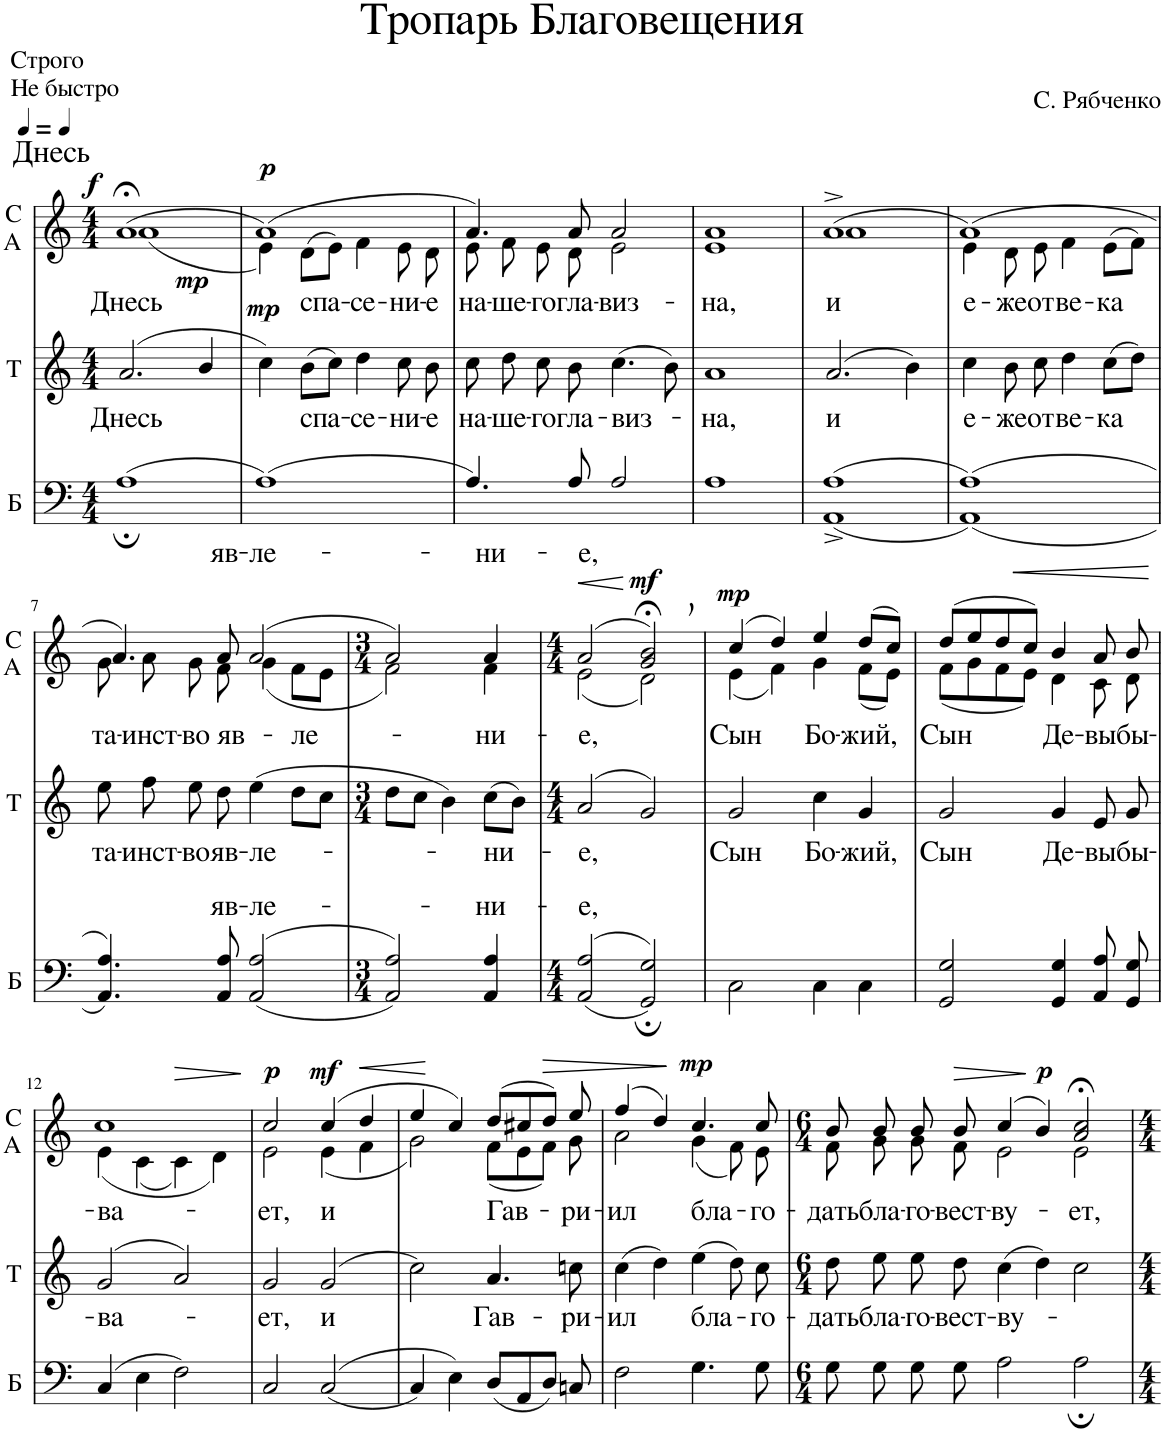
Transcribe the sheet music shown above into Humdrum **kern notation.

**kern	**text	**kern	**text	**dynam	**kern	**text	**dynam
*part3	*part3	*part2	*part2	*part2	*part1	*part1	*part1
*staff3	*staff3	*staff2	*staff2	*staff2	*staff1	*staff1	*staff1
*I"Б	*	*I"T	*	*	*I"C A	*	*
*	*	*I'T	*	*	*I'C A	*	*
*clefF4	*	*clefG2	*	*	*clefG2	*	*
*k[]	*	*k[]	*	*	*k[]	*	*
*M4/4	*	*M4/4	*	*	*M4/4	*	*
=1	=1	=1	=1	=1	=1	=1	=1
!	!	!	!LO:LY:b	!	!	!LO:LY:b	!LO:DY:a
*	*	*	*	*	*^	*	*
!	!	!	!	!	!	!	!	!LO:DY:n=1:b
(1A;	.	(>2.a/	Днесь	.	(1a;<	(1a	Днесь	f mp
.	.	4b/	.	.	.	.	.	.
=2	=2	=2	=2	=2	=2	=2	=2	=2
!	!	!	!	!LO:DY:a	!	!	!	!LO:DY:a
(1A)	.	4cc\)	.	mp	(1a)	4e\)	.	p
!	!	!	!LO:LY:b	!	!	!	!LO:LY:b	!
.	.	(8b\L	спа-	.	.	(>8d\L	спа-	.
.	.	8cc\J)	.	.	.	8e\J)	.	.
!	!	!	!LO:LY:b	!	!	!	!LO:LY:b	!
.	.	4dd\	се-	.	.	4f\	се-	.
!	!	!	!LO:LY:b	!	!	!	!LO:LY:b	!
.	.	8cc\	-ни-	.	.	8e\	-ни-	.
!	!	!	!LO:LY:b	!	!	!	!LO:LY:b	!
.	.	8b\	-е	.	.	8d\	-е	.
=3	=3	=3	=3	=3	=3	=3	=3	=3
!	!	!	!	!	!LO:TX:a:t=Днесь	!	!	!
!	!	!	!LO:LY:b	!	!	!	!LO:LY:b	!
4.A/)	.	8cc\	на-	.	4.a/)	8e\	на-	.
!	!	!	!LO:LY:b	!	!	!	!LO:LY:b	!
.	.	8dd\	-ше-	.	.	8f\	-ше-	.
!	!	!	!LO:LY:b	!	!	!	!LO:LY:b	!
.	.	8cc\	-го	.	.	8e\	-го	.
!	!	!	!LO:LY:b	!	!	!	!LO:LY:b	!
8A/	.	8b\	гла-	.	8a/	8d\	гла-	.
!	!	!	!LO:LY:b	!	!	!	!LO:LY:b	!
2A/	.	(4.cc\	-виз-	.	2a/	2e\	-виз-	.
.	.	8b\)	.	.	.	.	.	.
=4	=4	=4	=4	=4	=4	=4	=4	=4
!	!	!	!LO:LY:b	!	!	!	!LO:LY:b	!
1A	.	1a	на,	.	1a	1e	-на,	.
=5	=5	=5	=5	=5	=5	=5	=5	=5
!	!	!	!LO:LY:b	!	!	!	!LO:LY:b	!
(>(1AA^ 1A^	.	(2.a/	и	.	(1a^	1a	и	.
.	.	4b\)	.	.	.	.	.	.
=6	=6	=6	=6	=6	=6	=6	=6	=6
!	!	!	!LO:LY:b	!	!	!	!LO:LY:b	!
((>1AA 1A))	.	4cc\	е-	.	(1a)	4e\	е-	.
!	!	!	!LO:LY:b	!	!	!	!LO:LY:b	!
.	.	8b\	-же	.	.	8d\	-же	.
!	!	!	!LO:LY:b	!	!	!	!LO:LY:b	!
.	.	8cc\	от	.	.	8e\	от	.
!	!	!	!LO:LY:b	!	!	!	!LO:LY:b	!
.	.	4dd\	ве-	.	.	4f\	ве-	.
!	!	!	!LO:LY:b	!	!	!	!LO:LY:b	!
.	.	(8cc\L	-ка	.	.	(>8e\L	-ка	.
.	.	8dd\J)	.	.	.	8f\J)	.	.
!!LO:LB:g=z	!!
=7	=7	=7	=7	=7	=7	=7	=7	=7
!	!	!	!LO:LY:b	!	!	!	!LO:LY:b	!
4.AA/ 4.A/))	.	8ee\	та-	.	4.a/)	8g\	та-	.
!	!	!	!LO:LY:b	!	!	!	!LO:LY:b	!
.	.	8ff\	-инст-	.	.	8a\	-инст-	.
!	!	!	!LO:LY:b	!	!	!	!LO:LY:b	!
.	.	8ee\	-во	.	.	8g\	-во	.
!	!LO:LY:a	!	!LO:LY:b	!	!	!	!LO:LY:a	!
!	!	!	!	!	!	!	!LO:LY:b	!
8AA/ 8A/	яв-	8dd\	яв-	.	8a/	8f\	яв-	.
!	!LO:LY:a	!	!LO:LY:b	!	!	!	!LO:LY:a	!
(>(2AA/ 2A/	-ле-	(4ee\	-ле-	.	(2a/	(4g\	-ле-	.
!	!	!	!	!	!	!	!LO:LY:b	!
.	.	8dd\L	.	.	.	8f\L	ле-	.
.	.	8cc\J	.	.	.	8e\J	.	.
=8	=8	=8	=8	=8	=8	=8	=8	=8
*M3/4	*	*M3/4	*	*	*M3/4	*	*	*
2AA/ 2A/))	.	8dd\L	.	.	2a/)	2f\)	.	.
.	.	8cc\J	.	.	.	.	.	.
.	.	4b\)	.	.	.	.	.	.
!	!LO:LY:a	!	!LO:LY:b	!	!	!	!LO:LY:a	!
!	!	!	!	!	!	!	!LO:LY:b	!
4AA/ 4A/	ни-	(8cc\L	ни-	.	4a/	4f\	ни-	.
.	.	8b\J)	.	.	.	.	.	.
=9	=9	=9	=9	=9	=9	=9	=9	=9
*M4/4	*	*M4/4	*	*	*M4/4	*	*	*
!	!LO:LY:a	!	!LO:LY:b	!	!	!	!LO:LY:a	!LO:HP:b
!	!	!	!	!	!	!	!LO:LY:b	!
(>(2AA/ 2A/	-е,	(>2a/	е,	.	(2a/	(2e\	-е,	<
!	!	!	!	!	!	!	!	!LO:DY:n=1:a
2GG/; 2G/;))	.	2g/)	.	.	2g/;<, 2b/;<,)	2d\)	.	[ mf
=10	=10	=10	=10	=10	=10	=10	=10	=10
!	!	!	!LO:LY:b	!	!	!	!LO:LY:b	!LO:DY:a
2C\	.	2g/	Сын	.	(4cc/	(4e\	Сын	mp
.	.	.	.	.	4dd/)	4f\)	.	.
!	!	!	!LO:LY:b	!	!	!	!LO:LY:b	!
4C\	.	4cc\	Бо-	.	4ee/	4g\	Бо-	.
!	!	!	!LO:LY:b	!	!	!	!LO:LY:b	!
4C\	.	4g/	-жий,	.	(8dd/L	(8f\L	-жий,	.
.	.	.	.	.	8cc/J)	8e\J)	.	.
=11	=11	=11	=11	=11	=11	=11	=11	=11
!	!	!	!LO:LY:b	!	!	!	!LO:LY:b	!
2GG/ 2G/	.	2g/	Сын	.	(8dd/L	(8f\L	Сын	.
.	.	.	.	.	8ee/	8g\	.	.
.	.	.	.	.	8dd/	8f\	.	.
!	!	!	!	!	!	!	!	!LO:HP:b
.	.	.	.	.	8cc/J)	8e\J)	.	<
!	!	!	!LO:LY:b	!	!	!	!LO:LY:b	!
4GG/ 4G/	.	4g/	Де-	.	4b/	4d\	Де-	.
!	!	!	!LO:LY:b	!	!	!	!LO:LY:b	!
8AA/ 8A/	.	8e/	-вы	.	8a/	8c\	-вы	.
!	!	!	!LO:LY:b	!	!	!	!LO:LY:b	!
8GG/ 8G/	.	8g/	бы-	.	8b/	8d\	бы-	.
*	*	*	*	*	*v	*v	*	*
.	.	.	.	.	.	.	[
!!LO:LB:g=z
=12	=12	=12	=12	=12	=12	=12	=12
!	!	!	!LO:LY:b	!	!	!LO:LY:b	!
*	*	*	*	*	*^	*	*
(4C/	.	(>2g/	-ва-	.	1cc	(4e\	-ва-	.
4E\	.	.	.	.	.	(4c\	.	.
!	!	!	!	!	!	!	!	!LO:HP:b
2F\)	.	2a/)	.	.	.	4c\)	.	>
.	.	.	.	.	.	4d\)	.	.
=13	=13	=13	=13	=13	=13	=13	=13	=13
!	!	!	!LO:LY:b	!	!	!	!LO:LY:b	!LO:DY:a
2C/	.	2g/	ет,	.	2cc/	2e\	ет,	p
!	!	!	!LO:LY:b	!	!	!	!LO:LY:b	!LO:DY:a
((2C/	.	(>2g/	и	.	(4cc/	(4e\	и	mf
!	!	!	!	!	!	!	!	!LO:HP:b
.	.	.	.	.	4dd/	4f\	.	<
=14	=14	=14	=14	=14	=14	=14	=14	=14
4C/)	.	2cc\)	.	.	4ee/	2g\)	.	.
4E\)	.	.	.	.	4cc/)	.	.	]
!	!	!	!LO:LY:b	!	!	!	!LO:LY:b	!
(8D/L	.	4.a/	Гав-	.	(8dd/L	(8f\L	Гав-	.
8AA/	.	.	.	.	8cc#X/	8e\	.	.
!	!	!	!	!	!	!	!	!LO:HP:b
8D/J)	.	.	.	.	8dd/J)	8f\J)	.	>
!	!	!	!LO:LY:b	!	!	!	!LO:LY:b	!
8Cn/	.	8ccn\	-ри-	.	8ee/	8g\	ри-	.
=15	=15	=15	=15	=15	=15	=15	=15	=15
!	!	!	!LO:LY:b	!	!	!	!LO:LY:b	!
2F\	.	(4cc\	-ил	.	(4ff/	2a\	-ил	.
.	.	4dd\)	.	.	4dd/)	.	.	.
!	!	!	!LO:LY:b	!	!	!	!LO:LY:b	!LO:DY:n=1:a
4.G\	.	(4ee\	бла-	.	4.cc/	(4g\	бла-	[ mp
.	.	8dd\)	.	.	.	8f\)	.	.
!	!	!	!LO:LY:b	!	!	!	!LO:LY:b	!
8G\	.	8cc\	го-	.	8cc/	8e\	го-	.
=16	=16	=16	=16	=16	=16	=16	=16	=16
*M6/4	*	*M6/4	*	*	*M6/4	*	*	*
!	!	!	!LO:LY:b	!	!	!	!LO:LY:b	!
8G\	.	8dd\	-дать	.	8b/	8f\	-дать	.
!	!	!	!LO:LY:b	!	!	!	!LO:LY:b	!
8G\	.	8ee\	бла-	.	8b/	8g\	бла-	.
!	!	!	!LO:LY:b	!	!	!	!LO:LY:b	!
8G\	.	8ee\	-го-	.	8b/	8g\	-го-	.
!	!	!	!LO:LY:b	!	!	!	!LO:LY:b	!
8G\	.	8dd\	-вест-	.	8b/	8f\	-вест-	.
!	!	!	!LO:LY:b	!	!	!	!LO:LY:b	!
2A\	.	(4cc\	-ву-	.	(4cc/	2e\	-ву-	.
!	!	!	!	!	!	!	!	!LO:DY:n=1:a
.	.	4dd\)	.	.	4b/)	.	.	] p
!	!	!	!	!	!	!	!LO:LY:b	!
2A;\	.	2cc\	.	.	2a/;< 2cc/;<	2e\	-ет,	.
*	*	*	*	*	*v	*v	*	*
=	=	=	=	=	=	=	=
*-	*-	*-	*-	*-	*-	*-	*-
